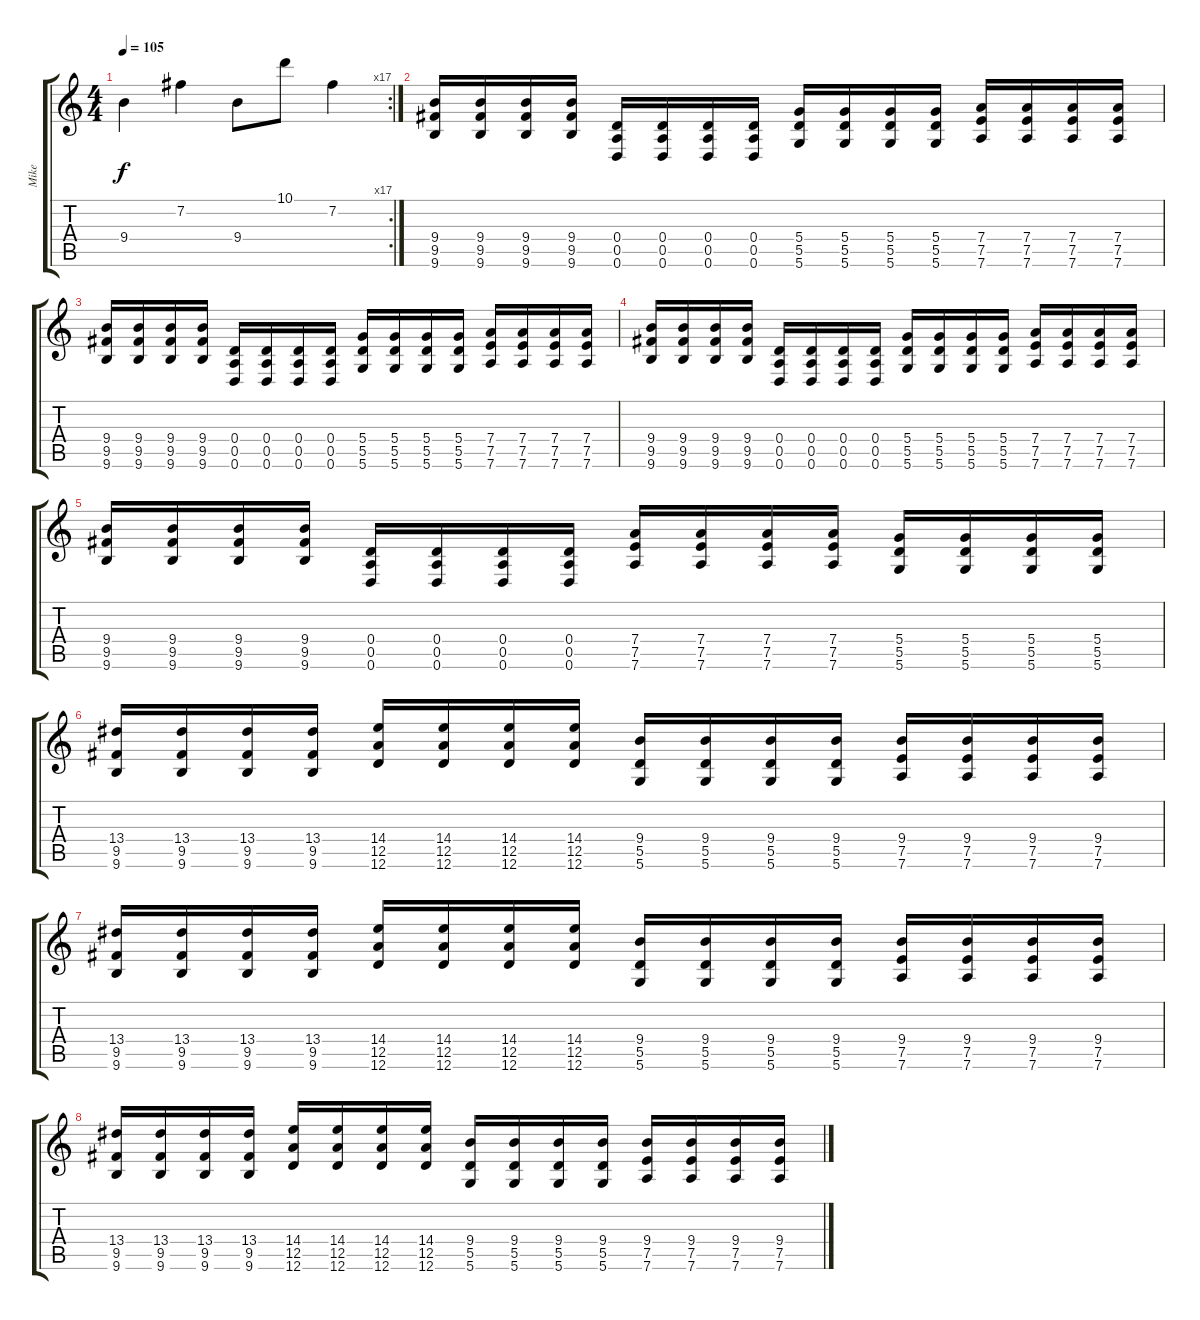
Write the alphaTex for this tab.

\track ("Mike" "Mike") {instrument electricguitarclean}
\staff {score tabs}
\tuning (E4 B3 G3 D3 A2 D2) {hide}
\rc 17
\ts (4 4)
\tempo 105
\clef g2
\ks c
9.4.4{dy f} 7.2.4 9.4.8 10.1.8 7.2.4 |
(9.4 9.5 9.6).16 (9.4 9.5 9.6).16 (9.4 9.5 9.6).16 (9.4 9.5 9.6).16 (0.4 0.5 0.6).16 (0.4 0.5 0.6).16 (0.4 0.5 0.6).16 (0.4 0.5 0.6).16 (5.4 5.5 5.6).16 (5.4 5.5 5.6).16 (5.4 5.5 5.6).16 (5.4 5.5 5.6).16 (7.4 7.5 7.6).16 (7.4 7.5 7.6).16 (7.4 7.5 7.6).16 (7.4 7.5 7.6).16 |
(9.4 9.5 9.6).16 (9.4 9.5 9.6).16 (9.4 9.5 9.6).16 (9.4 9.5 9.6).16 (0.4 0.5 0.6).16 (0.4 0.5 0.6).16 (0.4 0.5 0.6).16 (0.4 0.5 0.6).16 (5.4 5.5 5.6).16 (5.4 5.5 5.6).16 (5.4 5.5 5.6).16 (5.4 5.5 5.6).16 (7.4 7.5 7.6).16 (7.4 7.5 7.6).16 (7.4 7.5 7.6).16 (7.4 7.5 7.6).16 |
(9.4 9.5 9.6).16 (9.4 9.5 9.6).16 (9.4 9.5 9.6).16 (9.4 9.5 9.6).16 (0.4 0.5 0.6).16 (0.4 0.5 0.6).16 (0.4 0.5 0.6).16 (0.4 0.5 0.6).16 (5.4 5.5 5.6).16 (5.4 5.5 5.6).16 (5.4 5.5 5.6).16 (5.4 5.5 5.6).16 (7.4 7.5 7.6).16 (7.4 7.5 7.6).16 (7.4 7.5 7.6).16 (7.4 7.5 7.6).16 |
(9.4 9.5 9.6).16 (9.4 9.5 9.6).16 (9.4 9.5 9.6).16 (9.4 9.5 9.6).16 (0.4 0.5 0.6).16 (0.4 0.5 0.6).16 (0.4 0.5 0.6).16 (0.4 0.5 0.6).16 (7.4 7.5 7.6).16 (7.4 7.5 7.6).16 (7.4 7.5 7.6).16 (7.4 7.5 7.6).16 (5.4 5.5 5.6).16 (5.4 5.5 5.6).16 (5.4 5.5 5.6).16 (5.4 5.5 5.6).16 |
(13.4 9.5 9.6).16 (13.4 9.5 9.6).16 (13.4 9.5 9.6).16 (13.4 9.5 9.6).16 (14.4 12.5 12.6).16 (14.4 12.5 12.6).16 (14.4 12.5 12.6).16 (14.4 12.5 12.6).16 (9.4 5.5 5.6).16 (9.4 5.5 5.6).16 (9.4 5.5 5.6).16 (9.4 5.5 5.6).16 (9.4 7.5 7.6).16 (9.4 7.5 7.6).16 (9.4 7.5 7.6).16 (9.4 7.5 7.6).16 |
\section ("" "")
(13.4 9.5 9.6).16 (13.4 9.5 9.6).16 (13.4 9.5 9.6).16 (13.4 9.5 9.6).16 (14.4 12.5 12.6).16 (14.4 12.5 12.6).16 (14.4 12.5 12.6).16 (14.4 12.5 12.6).16 (9.4 5.5 5.6).16 (9.4 5.5 5.6).16 (9.4 5.5 5.6).16 (9.4 5.5 5.6).16 (9.4 7.5 7.6).16 (9.4 7.5 7.6).16 (9.4 7.5 7.6).16 (9.4 7.5 7.6).16 |
\section ("" " ")
(13.4 9.5 9.6).16 (13.4 9.5 9.6).16 (13.4 9.5 9.6).16 (13.4 9.5 9.6).16 (14.4 12.5 12.6).16 (14.4 12.5 12.6).16 (14.4 12.5 12.6).16 (14.4 12.5 12.6).16 (9.4 5.5 5.6).16 (9.4 5.5 5.6).16 (9.4 5.5 5.6).16 (9.4 5.5 5.6).16 (9.4 7.5 7.6).16 (9.4 7.5 7.6).16 (9.4 7.5 7.6).16 (9.4 7.5 7.6).16
